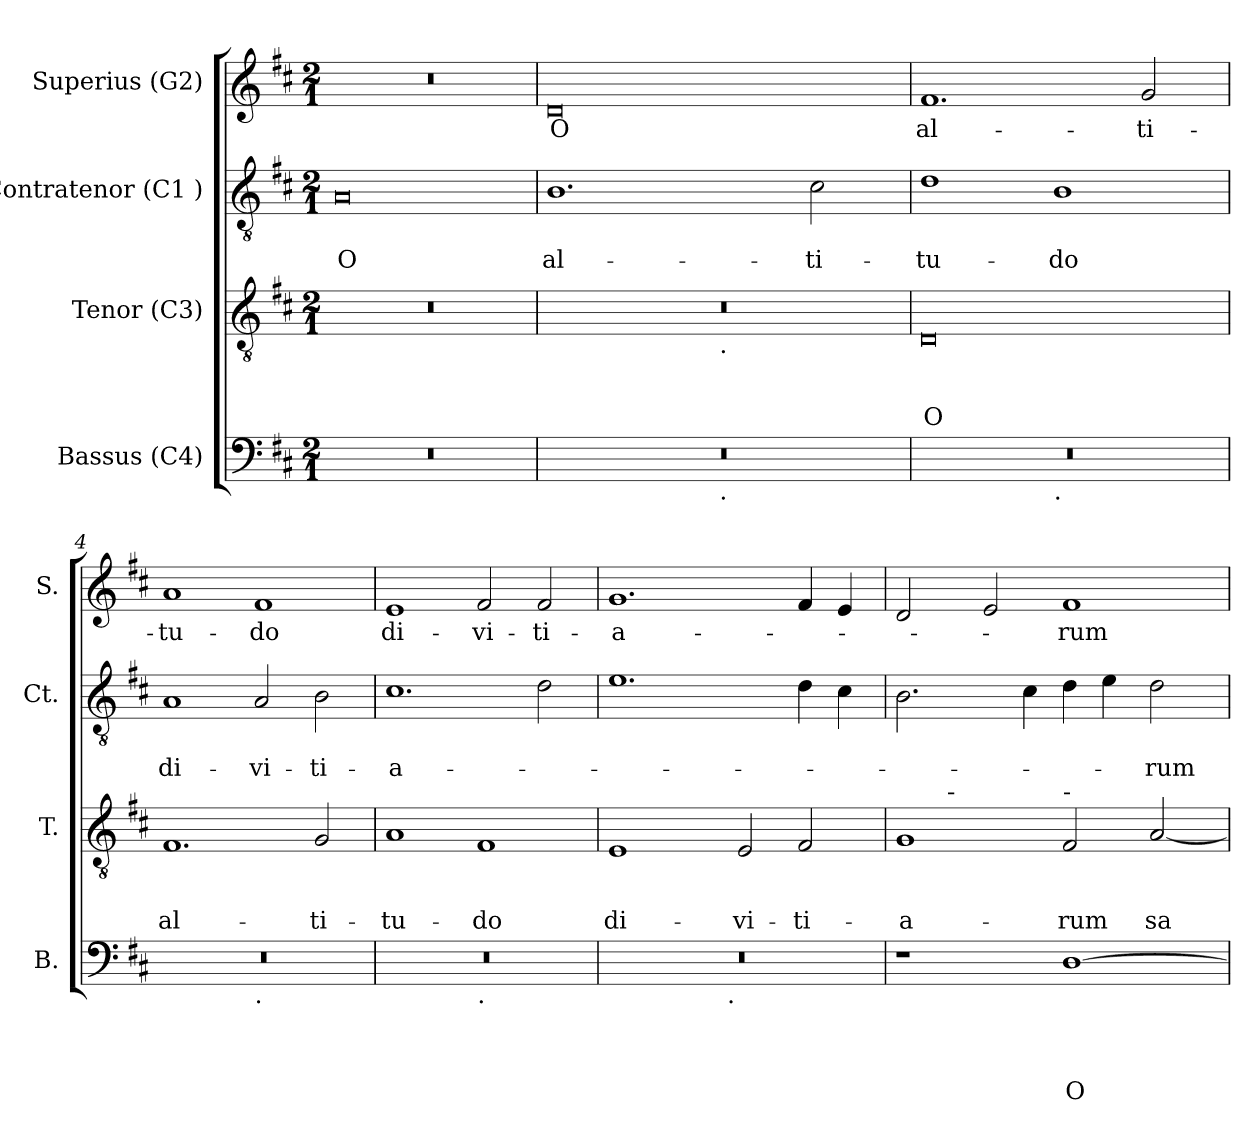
**kern	**text	**text	**text	**text	**kern	**text	**text	**text	**kern	**text	**text	**kern	**text
*part4	*part4	*part4	*part4	*part4	*part3	*part3	*part3	*part3	*part2	*part2	*part2	*part1	*part1
*staff4	*staff4	*staff4	*staff4	*staff4	*staff3	*staff3	*staff3	*staff3	*staff2	*staff2	*staff2	*staff1	*staff1
*I"Bassus (C4)	*	*	*	*	*I"Tenor (C3)	*	*	*	*I"Contratenor (C1 )	*	*	*I"Superius (G2)	*
*I'B.	*	*	*	*	*I'T.	*	*	*	*I'Ct.	*	*	*I'S.	*
*clefF4	*	*	*	*	*clefGv2	*	*	*	*clefGv2	*	*	*clefG2	*
*k[f#c#]	*	*	*	*	*k[f#c#]	*	*	*	*k[f#c#]	*	*	*k[f#c#]	*
*D:	*	*	*	*	*D:	*	*	*	*D:	*	*	*D:	*
*M2/1	*	*	*	*	*M2/1	*	*	*	*M2/1	*	*	*M2/1	*
=1	=1	=1	=1	=1	=1	=1	=1	=1	=1	=1	=1	=1	=1
!	!	!	!	!	!	!	!	!	!	!	!LO:LY:b:rj	!	!
0r	.	.	.	.	0r	.	.	.	0A	.	O	0r	.
=2	=2	=2	=2	=2	=2	=2	=2	=2	=2	=2	=2	=2	=2
!	!	!	!	!	!	!	!	!	!	!	!LO:LY:b	!	!LO:LY:b:rj
*^	*	*	*	*	*^	*	*	*	*	*	*	*	*
0r	2ryy	.	.	.	.	0r	2ryy	.	.	.	1.B	.	al-	0d	O
.	4...ryy	.	.	.	.	.	4...ryy	.	.	.	.	.	.	.	.
!	!	!	!	!	!	!	!LO:TX:b:t=.	!	!	!	!	!	!	!	!
!	!LO:TX:b:t=.	!	!	!	!	!	!	!	!	!	!	!	!	!	!
.	1ryy	.	.	.	.	.	1ryy	.	.	.	.	.	.	.	.
!	!	!	!	!	!	!	!	!	!	!	!	!	!LO:LY:b	!	!
.	.	.	.	.	.	.	.	.	.	.	2c#\	.	-ti-	.	.
.	32ryy	.	.	.	.	.	32ryy	.	.	.	.	.	.	.	.
=3	=3	=3	=3	=3	=3	=3	=3	=3	=3	=3	=3	=3	=3	=3	=3
!	!	!	!	!	!	!	!	!	!	!LO:LY:b:rj	!	!	!LO:LY:b	!	!LO:LY:b
*	*	*	*	*	*	*v	*v	*	*	*	*	*	*	*	*
0r	1ryy	.	.	.	.	0D	.	.	O	1d	.	-tu-	1.f#	al-
!	!LO:TX:b:t=.	!	!	!	!	!	!	!	!	!	!	!	!	!
!	!	!	!	!	!	!	!	!	!	!	!	!LO:LY:b	!	!
.	1ryy	.	.	.	.	.	.	.	.	1B	.	-do	.	.
!	!	!	!	!	!	!	!	!	!	!	!	!	!	!LO:LY:b
.	.	.	.	.	.	.	.	.	.	.	.	.	2g/	-ti-
=4	=4	=4	=4	=4	=4	=4	=4	=4	=4	=4	=4	=4	=4	=4
!	!	!	!	!	!	!	!	!	!LO:LY:b	!	!	!LO:LY:b	!	!LO:LY:b
0r	1ryy	.	.	.	.	1.F#	.	.	al-	1A	.	di-	1a	-tu-
!	!LO:TX:b:t=.	!	!	!	!	!	!	!	!	!	!	!	!	!
!	!	!	!	!	!	!	!	!	!	!	!	!LO:LY:b	!	!LO:LY:b
.	1ryy	.	.	.	.	.	.	.	.	2A/	.	-vi-	1f#	-do
!	!	!	!	!	!	!	!	!	!LO:LY:b	!	!	!LO:LY:b	!	!
.	.	.	.	.	.	2G/	.	.	-ti-	2B\	.	-ti-	.	.
=5	=5	=5	=5	=5	=5	=5	=5	=5	=5	=5	=5	=5	=5	=5
!	!	!	!	!	!	!	!	!	!LO:LY:b	!	!	!LO:LY:b:rj	!	!LO:LY:b
0r	1ryy	.	.	.	.	1A	.	.	-tu-	1.c#	.	-a-	1e	di-
!	!LO:TX:b:t=.	!	!	!	!	!	!	!	!	!	!	!	!	!
!	!	!	!	!	!	!	!	!	!LO:LY:b	!	!	!	!	!LO:LY:b
.	1ryy	.	.	.	.	1F#	.	.	-do	.	.	.	2f#/	-vi-
!	!	!	!	!	!	!	!	!	!	!	!	!	!	!LO:LY:b
.	.	.	.	.	.	.	.	.	.	2d\	.	.	2f#/	-ti-
=6	=6	=6	=6	=6	=6	=6	=6	=6	=6	=6	=6	=6	=6	=6
!	!	!	!	!	!	!	!	!	!LO:LY:b	!	!	!	!	!LO:LY:b:rj
0r	2ryy	.	.	.	.	1E	.	.	di-	1.e	.	.	1.g	-a-
.	4...ryy	.	.	.	.	.	.	.	.	.	.	.	.	.
!	!LO:TX:b:t=.	!	!	!	!	!	!	!	!	!	!	!	!	!
.	1ryy	.	.	.	.	.	.	.	.	.	.	.	.	.
!	!	!	!	!	!	!	!	!	!LO:LY:b	!	!	!	!	!
.	.	.	.	.	.	2E/	.	.	-vi-	.	.	.	.	.
!	!	!	!	!	!	!	!	!	!LO:LY:b	!	!	!	!	!
.	.	.	.	.	.	2F#/	.	.	-ti-	4d\	.	.	4f#/	.
.	.	.	.	.	.	.	.	.	.	4c#\	.	.	4e/	.
.	32ryy	.	.	.	.	.	.	.	.	.	.	.	.	.
!!LO:LB:g=z
=7	=7	=7	=7	=7	=7	=7	=7	=7	=7	=7	=7	=7	=7	=7
!	!	!	!	!	!	!	!	!	!LO:LY:b:rj	!	!	!	!	!
*v	*v	*	*	*	*	*^	*	*	*	*	*	*	*	*
1r	.	.	.	.	1G	4ryy	.	.	-a-	2.B\	.	.	2d/	.
.	.	.	.	.	.	32ryy	.	.	.	.	.	.	.	.
!	!	!	!	!	!	!LO:TX:a:t=-	!	!	!	!	!	!	!	!
.	.	.	.	.	.	1ryy	.	.	.	.	.	.	.	.
.	.	.	.	.	.	.	.	.	.	.	.	.	2e/	.
.	.	.	.	.	.	.	.	.	.	4c#\	.	.	.	.
!	!	!	!	!	!LO:TX:a:t=-	!	!	!	!	!	!	!	!	!
!	!	!	!	!LO:LY:b	!	!	!	!	!LO:LY:b	!	!	!	!	!LO:LY:b
[>1D	.	.	.	O	2F#/	.	.	.	-rum	4d\	.	.	1f#	-rum
.	.	.	.	.	.	.	.	.	.	4e\	.	.	.	.
.	.	.	.	.	.	2ryy	.	.	.	.	.	.	.	.
!	!	!	!	!	!	!	!	!	!LO:LY:b	!	!	!LO:LY:b	!	!
.	.	.	.	.	[<2A/	.	.	.	sa-	2d\	.	-rum	.	.
.	.	.	.	.	.	8..ryy	.	.	.	.	.	.	.	.
*	*	*	*	*	*v	*v	*	*	*	*	*	*	*	*
=	=	=	=	=	=	=	=	=	=	=	=	=	=
*-	*-	*-	*-	*-	*-	*-	*-	*-	*-	*-	*-	*-	*-
